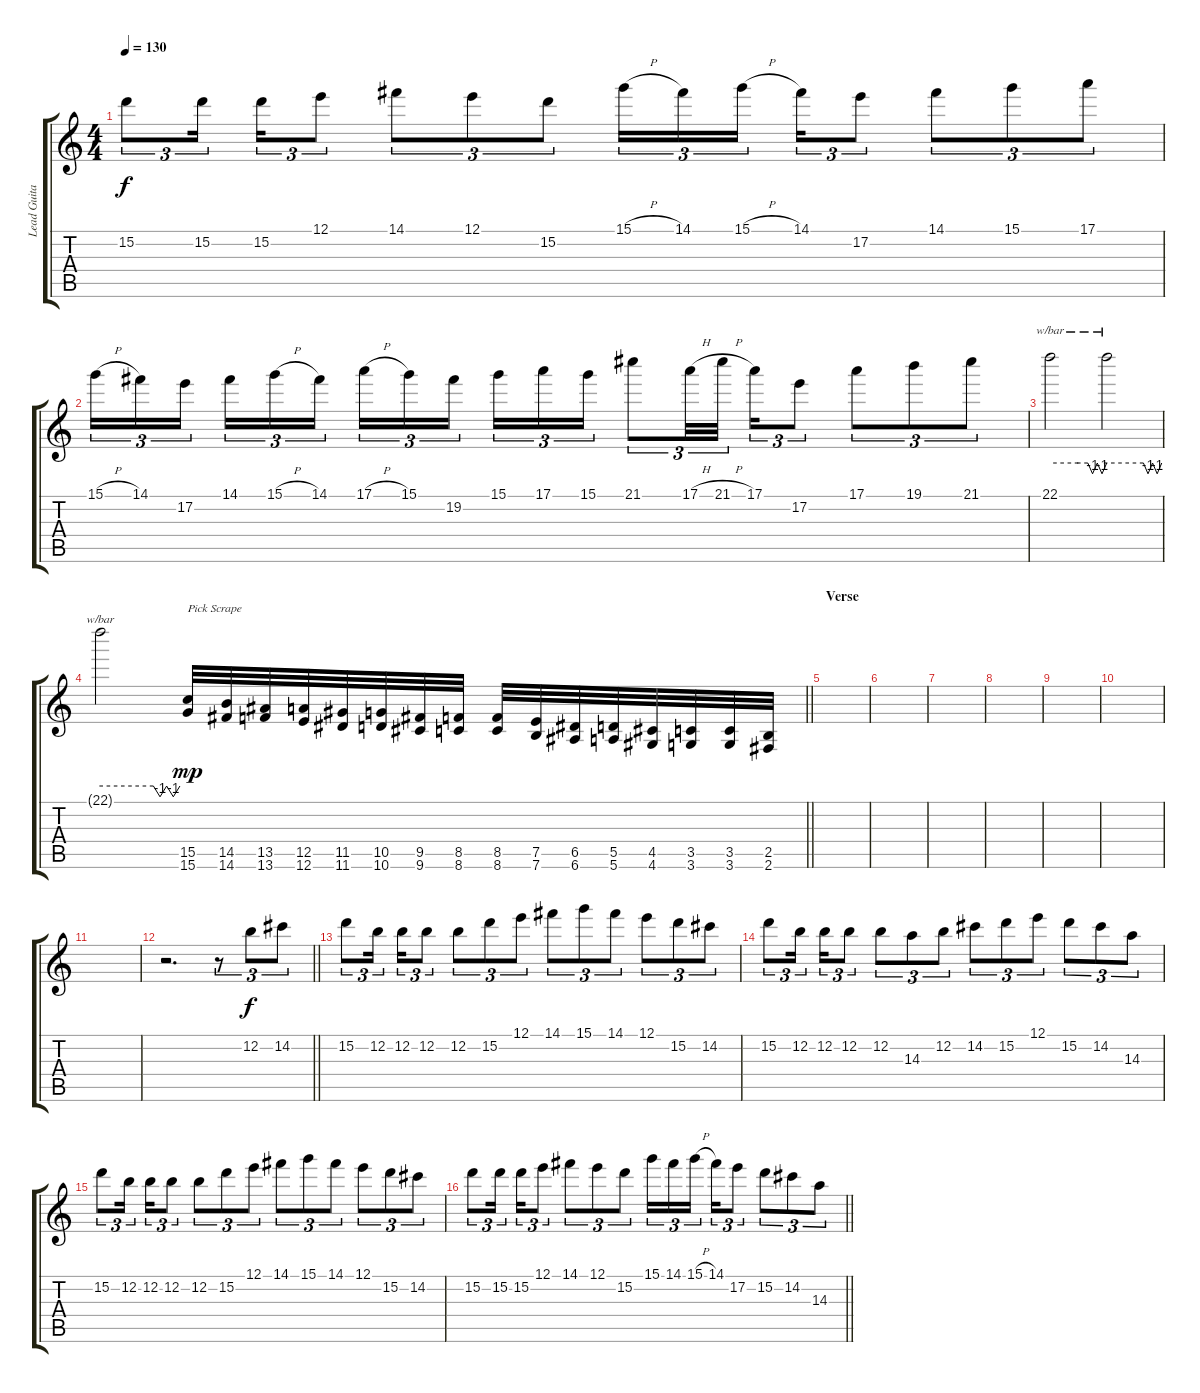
\track ("Lead Guitar - Sam Totman" "Lead Guita") {instrument distortionguitar}
\staff {score tabs}
\tuning (E4 B3 G3 D3 A2 E2) {hide}
\ts (4 4)
\tempo 130
\clef g2
\ks c
15.2.8{tu (3 2) dy f} 15.2.16{tu (3 2) beam splitsecondary} 15.2.16{tu (3 2)} 12.1.8{tu (3 2)} 14.1.8{tu (3 2)} 12.1.8{tu (3 2)} 15.2.8{tu (3 2)} 15.1{h}.16{tu (3 2)} 14.1.16{tu (3 2)} 15.1{h}.16{tu (3 2) beam splitsecondary} 14.1.16{tu (3 2)} 17.2.8{tu (3 2)} 14.1.8{tu (3 2)} 15.1.8{tu (3 2)} 17.1.8{tu (3 2)} |
15.1{h}.16{tu (3 2)} 14.1.16{tu (3 2)} 17.2.16{tu (3 2) beam splitsecondary} 14.1.16{tu (3 2)} 15.1{h}.16{tu (3 2)} 14.1.16{tu (3 2)} 17.1{h}.16{tu (3 2)} 15.1.16{tu (3 2)} 19.2.16{tu (3 2) beam splitsecondary} 15.1.16{tu (3 2)} 17.1.16{tu (3 2)} 15.1.16{tu (3 2)} 21.1.8{tu (3 2)} 17.1{h}.32{tu (3 2)} 21.1{h}.32{tu (3 2) beam splitsecondary} 17.1.16{tu (3 2)} 17.2.8{tu (3 2)} 17.1.8{tu (3 2)} 19.1.8{tu (3 2)} 21.1.8{tu (3 2)} |
22.1.2{tbe (custom default 0 0 30 0 40 0 45 -4 50 0 55 -4 60 0)} 22.1{t}.2{tbe (custom default 0 0 40 0 45 -4 50 0 55 -4 60 0)} |
\barLineRight lightlight
22.1{t}.2{tbe (custom default 0 0 40 0 45 -4 50 0 55 -4 60 0)} (15.5 15.6).32{txt "Pick Scrape" dy mp} (14.5 14.6).32 (13.5 13.6).32 (12.5 12.6).32 (11.5 11.6).32 (10.5 10.6).32 (9.5 9.6).32 (8.5 8.6).32 (8.5 8.6).32 (7.5 7.6).32 (6.5 6.6).32 (5.5 5.6).32 (4.5 4.6).32 (3.5 3.6).32 (3.5 3.6).32 (2.5 2.6).32 |
\section ("" "Verse")
|
|
|
|
|
|
|
\barLineRight lightlight
r.2{d} r.8{tu (3 2)} 12.2.8{tu (3 2) dy f} 14.2.8{tu (3 2)} |
\section ("" "")
15.2.8{tu (3 2)} 12.2.16{tu (3 2) beam splitsecondary} 12.2.16{tu (3 2)} 12.2.8{tu (3 2)} 12.2.8{tu (3 2)} 15.2.8{tu (3 2)} 12.1.8{tu (3 2)} 14.1.8{tu (3 2)} 15.1.8{tu (3 2)} 14.1.8{tu (3 2)} 12.1.8{tu (3 2)} 15.2.8{tu (3 2)} 14.2.8{tu (3 2)} |
15.2.8{tu (3 2)} 12.2.16{tu (3 2) beam splitsecondary} 12.2.16{tu (3 2)} 12.2.8{tu (3 2)} 12.2.8{tu (3 2)} 14.3.8{tu (3 2)} 12.2.8{tu (3 2)} 14.2.8{tu (3 2)} 15.2.8{tu (3 2)} 12.1.8{tu (3 2)} 15.2.8{tu (3 2)} 14.2.8{tu (3 2)} 14.3.8{tu (3 2)} |
15.2.8{tu (3 2)} 12.2.16{tu (3 2) beam splitsecondary} 12.2.16{tu (3 2)} 12.2.8{tu (3 2)} 12.2.8{tu (3 2)} 15.2.8{tu (3 2)} 12.1.8{tu (3 2)} 14.1.8{tu (3 2)} 15.1.8{tu (3 2)} 14.1.8{tu (3 2)} 12.1.8{tu (3 2)} 15.2.8{tu (3 2)} 14.2.8{tu (3 2)} |
\barLineRight lightlight
15.2.8{tu (3 2)} 15.2.16{tu (3 2) beam splitsecondary} 15.2.16{tu (3 2)} 12.1.8{tu (3 2)} 14.1.8{tu (3 2)} 12.1.8{tu (3 2)} 15.2.8{tu (3 2)} 15.1.16{tu (3 2)} 14.1.16{tu (3 2)} 15.1{h}.16{tu (3 2) beam splitsecondary} 14.1.16{tu (3 2)} 17.2.8{tu (3 2)} 15.2.8{tu (3 2)} 14.2.8{tu (3 2)} 14.3.8{tu (3 2)}
